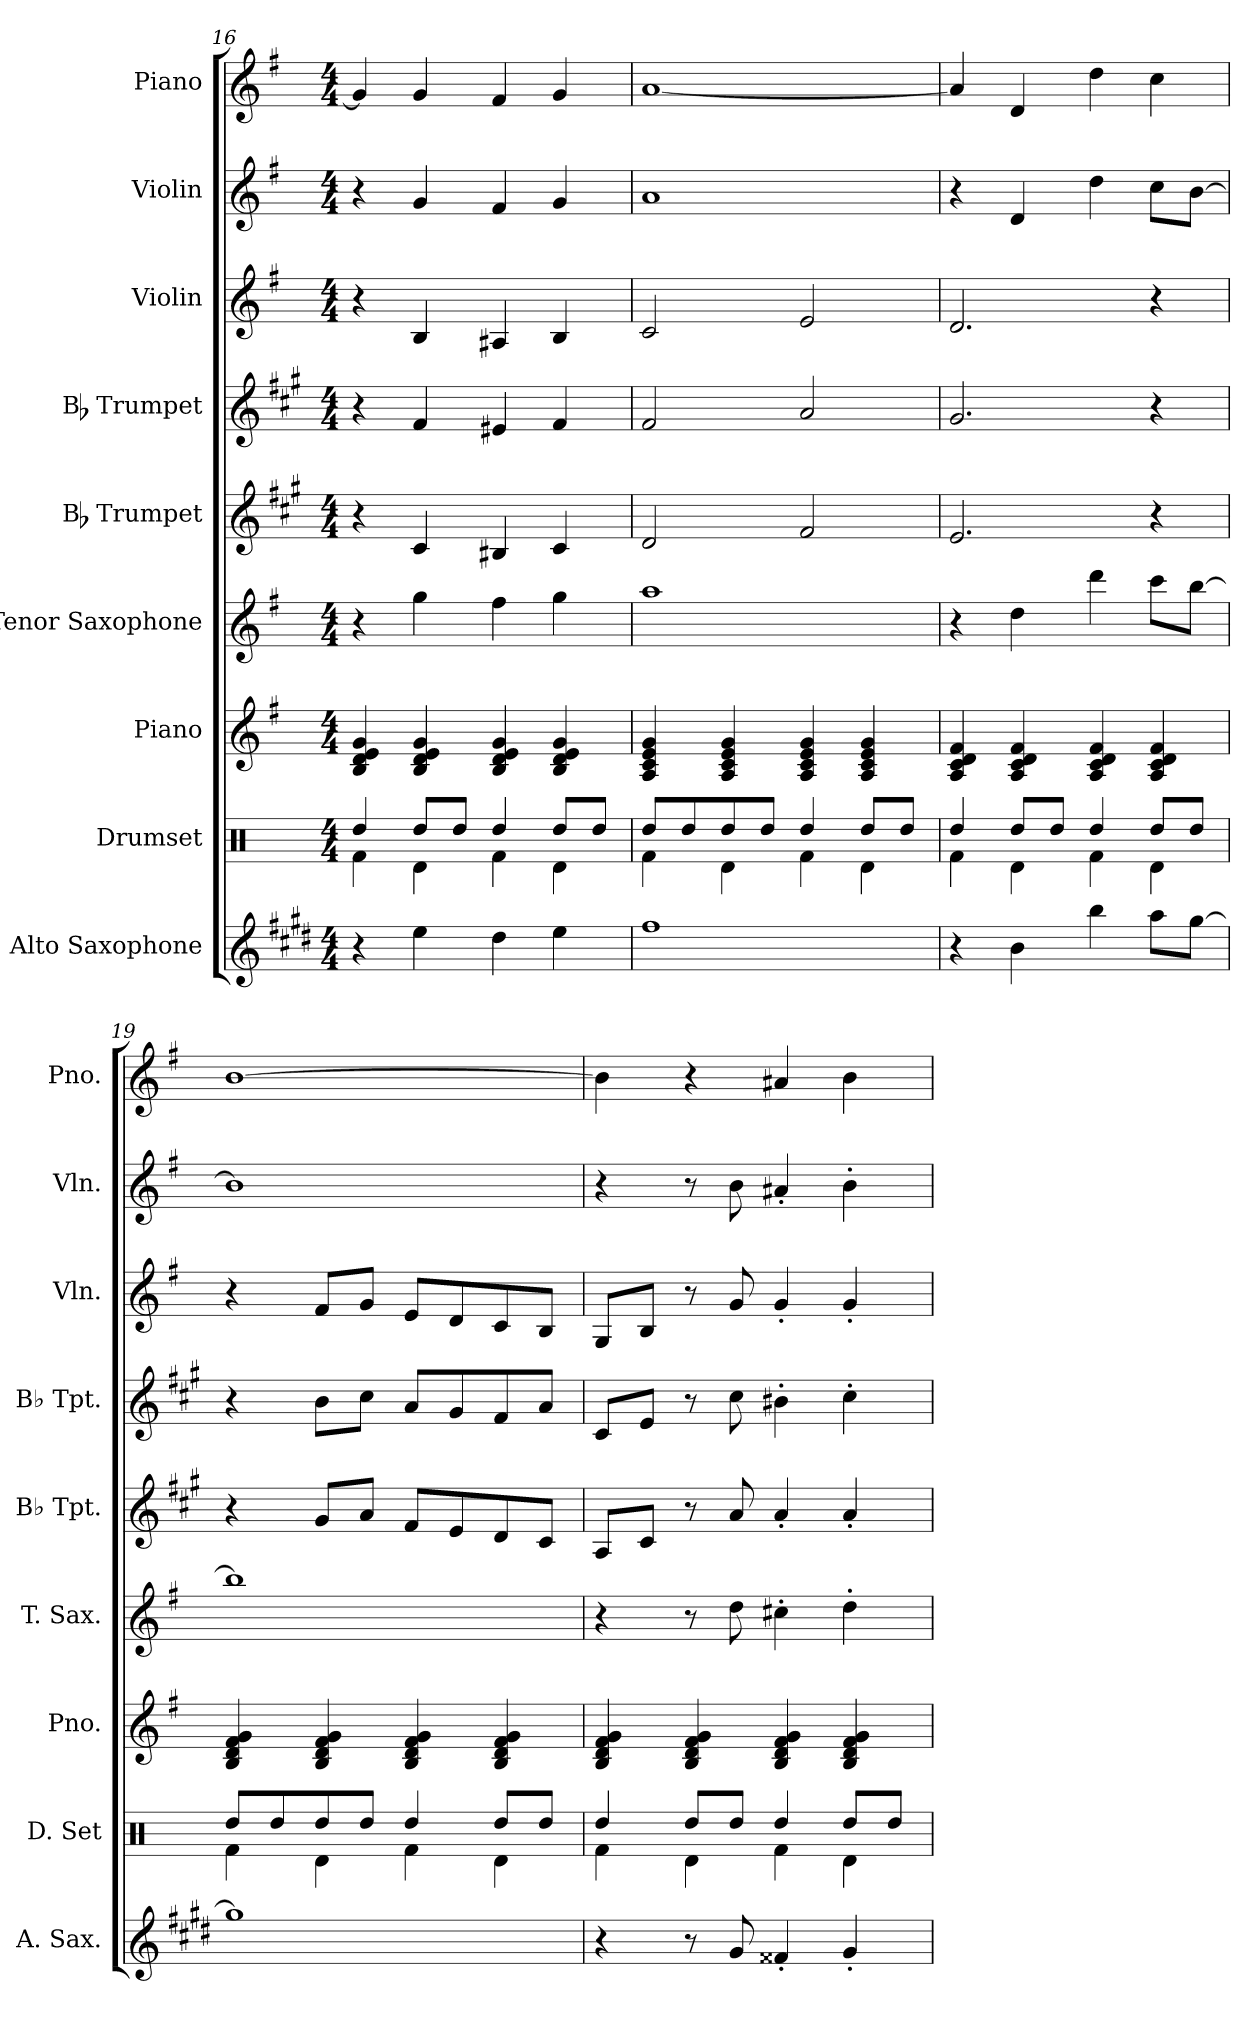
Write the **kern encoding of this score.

**kern	**kern	**kern	**kern	**kern	**kern	**kern	**kern	**kern
*part9	*part8	*part7	*part6	*part5	*part4	*part3	*part2	*part1
*staff9	*staff8	*staff7	*staff6	*staff5	*staff4	*staff3	*staff2	*staff1
*I"Alto Saxophone	*I"Drumset	*I"Piano	*I"Tenor Saxophone	*I"Bb Trumpet	*I"Bb Trumpet	*I"Violin	*I"Violin	*I"Piano
*I'A. Sax.	*I'D. Set	*I'Pno.	*I'T. Sax.	*I'Bb Tpt.	*I'Bb Tpt.	*I'Vln.	*I'Vln.	*I'Pno.
*clefG2	*clefX	*clefG2	*clefG2	*clefG2	*clefG2	*clefG2	*clefG2	*clefG2
*ITrd5c9	*	*	*ITrd8c14	*ITrd1c2	*ITrd1c2	*	*	*
*k[f#]	*k[]	*k[f#]	*k[f#]	*k[f#]	*k[f#]	*k[f#]	*k[f#]	*k[f#]
*M4/4	*M4/4	*M4/4	*M4/4	*M4/4	*M4/4	*M4/4	*M4/4	*M4/4
=16	=16	=16	=16	=16	=16	=16	=16	=16
*	*^	*	*	*	*	*	*	*
4r	4Rf\	4Rdd/	4B/ 4d/ 4e/ 4g/	4r	4r	4r	4r	4r	4g/]
4g\	4Rd\	8Rdd/L	4B/ 4d/ 4e/ 4g/	4g\	4B/	4e/	4B/	4g/	4g/
.	.	8Rdd/J	.	.	.	.	.	.	.
4f#\	4Rf\	4Rdd/	4B/ 4d/ 4e/ 4g/	4f#\	4A#X/	4d#X/	4A#X/	4f#/	4f#/
4g\	4Rd\	8Rdd/L	4B/ 4d/ 4e/ 4g/	4g\	4B/	4e/	4B/	4g/	4g/
.	.	8Rdd/J	.	.	.	.	.	.	.
!!LO:PB:g=z
=17	=17	=17	=17	=17	=17	=17	=17	=17	=17
1a	4Rf\	8Rdd/L	4A/ 4c/ 4e/ 4g/	1a	2c/	2e/	2c/	1a	[1a
.	.	8Rdd/	.	.	.	.	.	.	.
.	4Rd\	8Rdd/	4A/ 4c/ 4e/ 4g/	.	.	.	.	.	.
.	.	8Rdd/J	.	.	.	.	.	.	.
.	4Rf\	4Rdd/	4A/ 4c/ 4e/ 4g/	.	2e/	2g/	2e/	.	.
.	4Rd\	8Rdd/L	4A/ 4c/ 4e/ 4g/	.	.	.	.	.	.
.	.	8Rdd/J	.	.	.	.	.	.	.
=18	=18	=18	=18	=18	=18	=18	=18	=18	=18
4r	4Rf\	4Rdd/	4A/ 4c/ 4d/ 4f#/	4r	2.d/	2.f#/	2.d/	4r	4a/]
4d\	4Rd\	8Rdd/L	4A/ 4c/ 4d/ 4f#/	4d\	.	.	.	4d/	4d/
.	.	8Rdd/J	.	.	.	.	.	.	.
4dd\	4Rf\	4Rdd/	4A/ 4c/ 4d/ 4f#/	4dd\	.	.	.	4dd\	4dd\
8cc\L	4Rd\	8Rdd/L	4A/ 4c/ 4d/ 4f#/	8cc\L	4r	4r	4r	8cc\L	4cc\
[8b\J	.	8Rdd/J	.	[8b\J	.	.	.	[8b\J	.
=19	=19	=19	=19	=19	=19	=19	=19	=19	=19
1b]	4Rf\	8Rdd/L	4B/ 4d/ 4f#/ 4g/	1b]	4r	4r	4r	1b]	[1b
.	.	8Rdd/	.	.	.	.	.	.	.
.	4Rd\	8Rdd/	4B/ 4d/ 4f#/ 4g/	.	8f#/L	8a\L	8f#/L	.	.
.	.	8Rdd/J	.	.	8g/J	8b\J	8g/J	.	.
.	4Rf\	4Rdd/	4B/ 4d/ 4f#/ 4g/	.	8e/L	8g/L	8e/L	.	.
.	.	.	.	.	8d/	8f#/	8d/	.	.
.	4Rd\	8Rdd/L	4B/ 4d/ 4f#/ 4g/	.	8c/	8e/	8c/	.	.
.	.	8Rdd/J	.	.	8B/J	8g/J	8B/J	.	.
=20	=20	=20	=20	=20	=20	=20	=20	=20	=20
4r	4Rf\	4Rdd/	4B/ 4d/ 4f#/ 4g/	4r	8G/L	8B/L	8G/L	4r	4b\]
.	.	.	.	.	8B/J	8d/J	8B/J	.	.
8r	4Rd\	8Rdd/L	4B/ 4d/ 4f#/ 4g/	8r	8r	8r	8r	8r	4r
8B/	.	8Rdd/J	.	8d\	8g/	8b\	8g/	8b\	.
4A#X'/	4Rf\	4Rdd/	4B/ 4d/ 4f#/ 4g/	4c#X'\	4g'/	4a#X'\	4g'/	4a#X'/	4a#X/
4B'/	4Rd\	8Rdd/L	4B/ 4d/ 4f#/ 4g/	4d'\	4g'/	4b'\	4g'/	4b'\	4b\
.	.	8Rdd/J	.	.	.	.	.	.	.
*	*v	*v	*	*	*	*	*	*	*
=	=	=	=	=	=	=	=	=
*-	*-	*-	*-	*-	*-	*-	*-	*-
